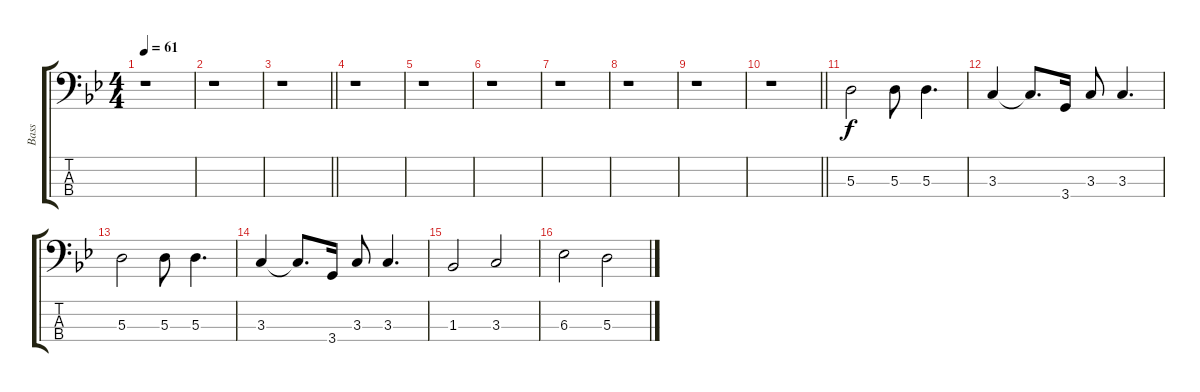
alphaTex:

\track ("Bass" "Bass") {instrument electricbasspick}
\staff {score tabs}
\tuning (G2 D2 A1 E1) {hide}
\ts (4 4)
\tempo 61
\clef f4
\ks bb
r.1{dy f instrument electricbasspick} |
r.1 |
\barLineRight lightlight
r.1 |
r.1 |
r.1 |
r.1 |
r.1 |
r.1 |
r.1 |
\barLineRight lightlight
r.1 |
\section ("" " ")
5.3.2 5.3.8 5.3.4{d} |
3.3.4 3.3{t}.8{d} 3.4.16 3.3.8 3.3.4{d} |
5.3.2 5.3.8 5.3.4{d} |
3.3.4 3.3{t}.8{d} 3.4.16 3.3.8 3.3.4{d} |
1.3.2 3.3.2 |
6.3.2 5.3.2
